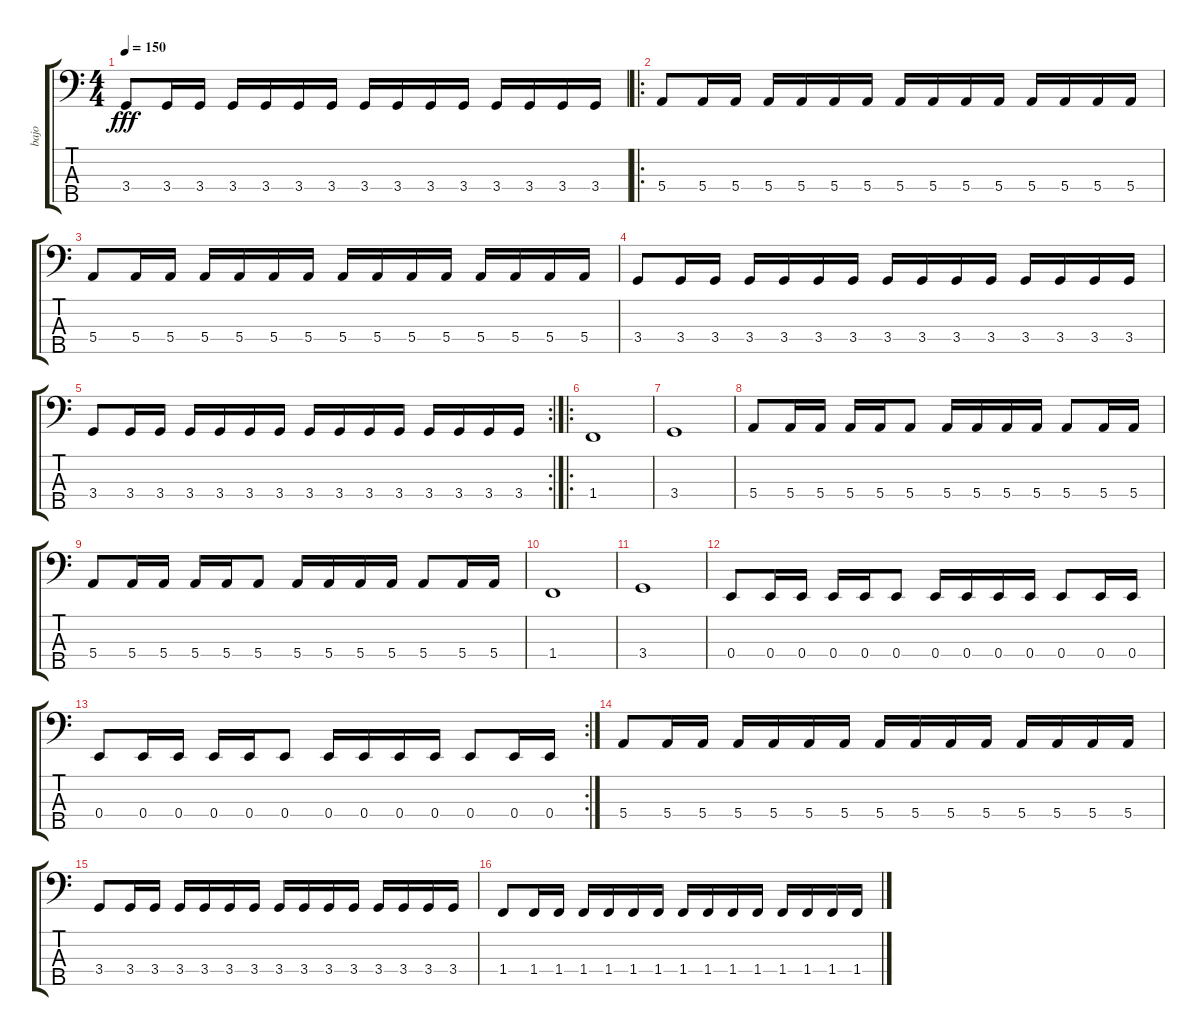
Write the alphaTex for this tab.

\track ("bajo" "bajo") {instrument electricbassfinger}
\staff {score tabs}
\tuning (G2 D2 A1 E1 B0) {hide}
\ts (4 4)
\tempo 150
\clef f4
\ks c
3.4.8{dy fff} 3.4.16 3.4.16 3.4.16 3.4.16 3.4.16 3.4.16 3.4.16 3.4.16 3.4.16 3.4.16 3.4.16 3.4.16 3.4.16 3.4.16 |
\ro
5.4.8 5.4.16 5.4.16 5.4.16 5.4.16 5.4.16 5.4.16 5.4.16 5.4.16 5.4.16 5.4.16 5.4.16 5.4.16 5.4.16 5.4.16 |
5.4.8 5.4.16 5.4.16 5.4.16 5.4.16 5.4.16 5.4.16 5.4.16 5.4.16 5.4.16 5.4.16 5.4.16 5.4.16 5.4.16 5.4.16 |
3.4.8 3.4.16 3.4.16 3.4.16 3.4.16 3.4.16 3.4.16 3.4.16 3.4.16 3.4.16 3.4.16 3.4.16 3.4.16 3.4.16 3.4.16 |
\rc 2
3.4.8 3.4.16 3.4.16 3.4.16 3.4.16 3.4.16 3.4.16 3.4.16 3.4.16 3.4.16 3.4.16 3.4.16 3.4.16 3.4.16 3.4.16 |
\ro
1.4.1 |
3.4.1 |
5.4.8 5.4.16 5.4.16 5.4.16 5.4.16 5.4.8 5.4.16 5.4.16 5.4.16 5.4.16 5.4.8 5.4.16 5.4.16 |
5.4.8 5.4.16 5.4.16 5.4.16 5.4.16 5.4.8 5.4.16 5.4.16 5.4.16 5.4.16 5.4.8 5.4.16 5.4.16 |
1.4.1 |
3.4.1 |
0.4.8 0.4.16 0.4.16 0.4.16 0.4.16 0.4.8 0.4.16 0.4.16 0.4.16 0.4.16 0.4.8 0.4.16 0.4.16 |
\rc 2
0.4.8 0.4.16 0.4.16 0.4.16 0.4.16 0.4.8 0.4.16 0.4.16 0.4.16 0.4.16 0.4.8 0.4.16 0.4.16 |
5.4.8 5.4.16 5.4.16 5.4.16 5.4.16 5.4.16 5.4.16 5.4.16 5.4.16 5.4.16 5.4.16 5.4.16 5.4.16 5.4.16 5.4.16 |
3.4.8 3.4.16 3.4.16 3.4.16 3.4.16 3.4.16 3.4.16 3.4.16 3.4.16 3.4.16 3.4.16 3.4.16 3.4.16 3.4.16 3.4.16 |
1.4.8 1.4.16 1.4.16 1.4.16 1.4.16 1.4.16 1.4.16 1.4.16 1.4.16 1.4.16 1.4.16 1.4.16 1.4.16 1.4.16 1.4.16
